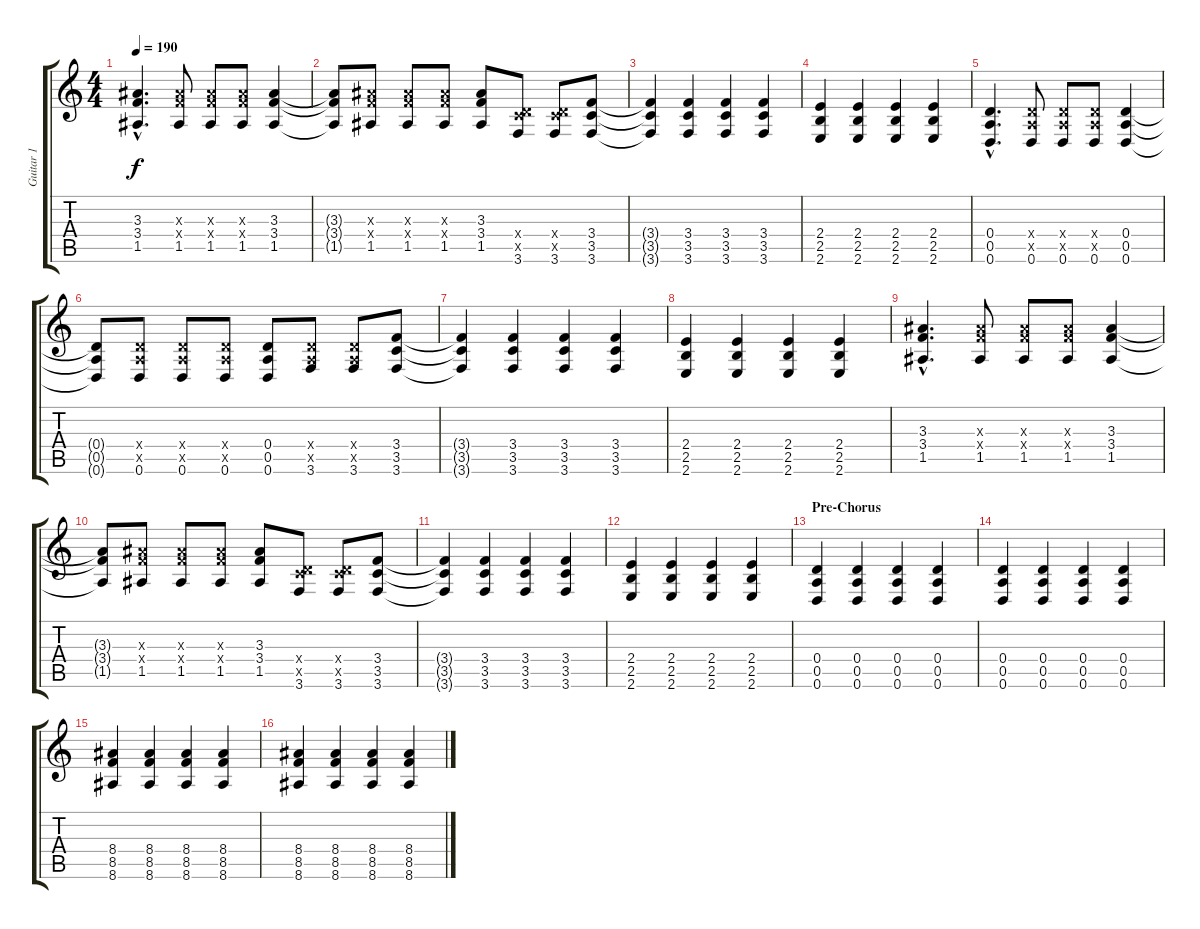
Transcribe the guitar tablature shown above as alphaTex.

\track ("Guitar 1" "Guitar 1") {instrument distortionguitar}
\staff {score tabs}
\tuning (E4 B3 G3 D3 A2 D2) {hide}
\ts (4 4)
\tempo 190
\clef g2
\ks c
(3.3{hac} 3.4{hac} 1.5{hac}).4{d dy f} (3.3{x} 3.4{x} 1.5).8 (3.3{x} 3.4{x} 1.5).8 (3.3{x} 3.4{x} 1.5).8 (3.3 3.4 1.5).4 |
(3.3{t} 3.4{t} 1.5{t}).8 (3.3{x} 3.4{x} 1.5).8 (3.3{x} 3.4{x} 1.5).8 (3.3{x} 3.4{x} 1.5).8 (3.3 3.4 1.5).8 (0.4{x} 3.5{x} 3.6).8 (0.4{x} 3.5{x} 3.6).8 (3.4 3.5 3.6).8 |
(3.4{t} 3.5{t} 3.6{t}).4 (3.4 3.5 3.6).4 (3.4 3.5 3.6).4 (3.4 3.5 3.6).4 |
(2.4 2.5 2.6).4 (2.4 2.5 2.6).4 (2.4 2.5 2.6).4 (2.4 2.5 2.6).4 |
(0.4{hac} 0.5{hac} 0.6{hac}).4{d} (0.4{x} 0.5{x} 0.6).8 (0.4{x} 0.5{x} 0.6).8 (0.4{x} 0.5{x} 0.6).8 (0.4 0.5 0.6).4 |
(0.4{t} 0.5{t} 0.6{t}).8 (0.4{x} 0.5{x} 0.6).8 (0.4{x} 0.5{x} 0.6).8 (0.4{x} 0.5{x} 0.6).8 (0.4 0.5 0.6).8 (0.4{x} 0.5{x} 3.6).8 (0.4{x} 0.5{x} 3.6).8 (3.4 3.5 3.6).8 |
(3.4{t} 3.5{t} 3.6{t}).4 (3.4 3.5 3.6).4 (3.4 3.5 3.6).4 (3.4 3.5 3.6).4 |
(2.4 2.5 2.6).4 (2.4 2.5 2.6).4 (2.4 2.5 2.6).4 (2.4 2.5 2.6).4 |
(3.3{hac} 3.4{hac} 1.5{hac}).4{d} (3.3{x} 3.4{x} 1.5).8 (3.3{x} 3.4{x} 1.5).8 (3.3{x} 3.4{x} 1.5).8 (3.3 3.4 1.5).4 |
(3.3{t} 3.4{t} 1.5{t}).8 (3.3{x} 3.4{x} 1.5).8 (3.3{x} 3.4{x} 1.5).8 (3.3{x} 3.4{x} 1.5).8 (3.3 3.4 1.5).8 (0.4{x} 3.5{x} 3.6).8 (0.4{x} 3.5{x} 3.6).8 (3.4 3.5 3.6).8 |
(3.4{t} 3.5{t} 3.6{t}).4 (3.4 3.5 3.6).4 (3.4 3.5 3.6).4 (3.4 3.5 3.6).4 |
(2.4 2.5 2.6).4 (2.4 2.5 2.6).4 (2.4 2.5 2.6).4 (2.4 2.5 2.6).4 |
\section ("" "Pre-Chorus")
(0.4 0.5 0.6).4 (0.4 0.5 0.6).4 (0.4 0.5 0.6).4 (0.4 0.5 0.6).4 |
(0.4 0.5 0.6).4 (0.4 0.5 0.6).4 (0.4 0.5 0.6).4 (0.4 0.5 0.6).4 |
(8.4 8.5 8.6).4 (8.4 8.5 8.6).4 (8.4 8.5 8.6).4 (8.4 8.5 8.6).4 |
(8.4 8.5 8.6).4 (8.4 8.5 8.6).4 (8.4 8.5 8.6).4 (8.4 8.5 8.6).4
